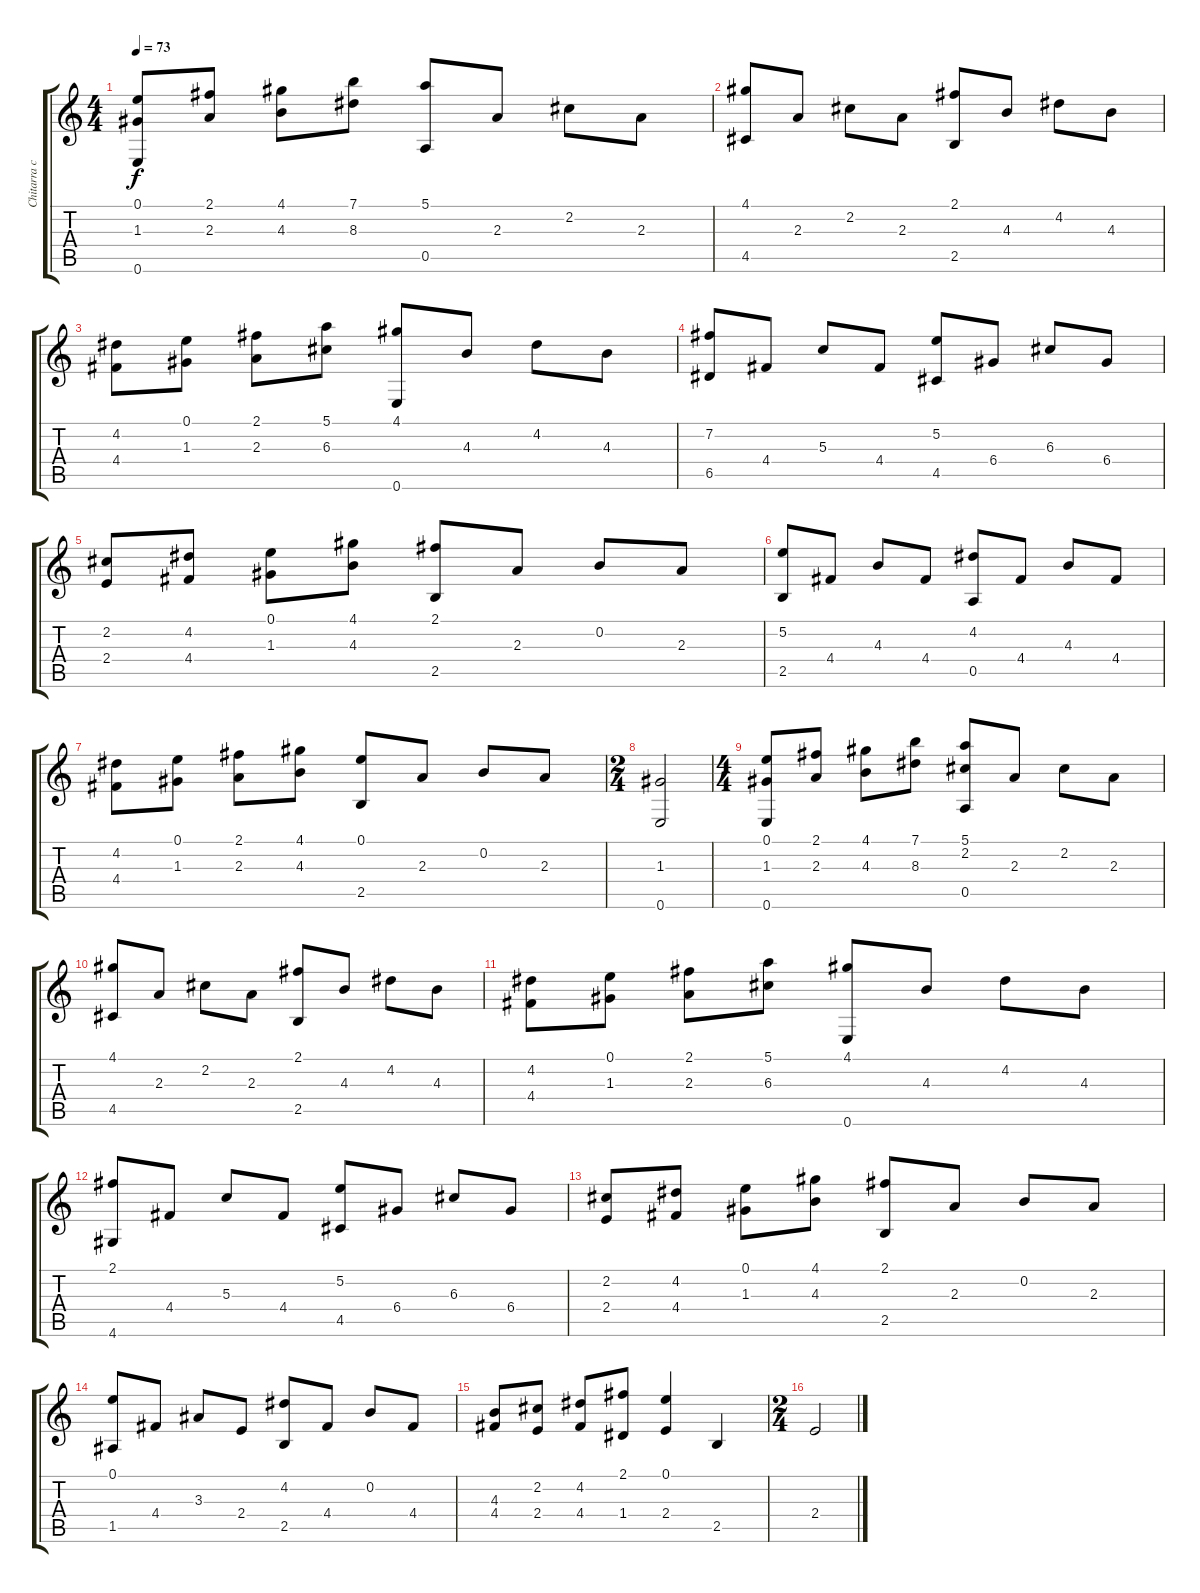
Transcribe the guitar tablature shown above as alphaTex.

\track ("Chitarra classica" "Chitarra c") {instrument acousticguitarnylon}
\staff {score tabs}
\tuning (E4 B3 G3 D3 A2 E2) {hide}
\ts (4 4)
\tempo 73
\clef g2
\ks c
(0.1 1.3 0.6).8{dy f} (2.1 2.3).8 (4.1 4.3).8 (7.1 8.3).8 (5.1 0.5).8 2.3.8 2.2.8 2.3.8 |
(4.1 4.5).8 2.3.8 2.2.8 2.3.8 (2.1 2.5).8 4.3.8 4.2.8 4.3.8 |
(4.2 4.4).8 (0.1 1.3).8 (2.1 2.3).8 (5.1 6.3).8 (4.1 0.6).8 4.3.8 4.2.8 4.3.8 |
(7.2 6.5).8 4.4.8 5.3.8 4.4.8 (5.2 4.5).8 6.4.8 6.3.8 6.4.8 |
(2.2 2.4).8 (4.2 4.4).8 (0.1 1.3).8 (4.1 4.3).8 (2.1 2.5).8 2.3.8 0.2.8 2.3.8 |
(5.2 2.5).8 4.4.8 4.3.8 4.4.8 (4.2 0.5).8 4.4.8 4.3.8 4.4.8 |
(4.2 4.4).8 (0.1 1.3).8 (2.1 2.3).8 (4.1 4.3).8 (0.1 2.5).8 2.3.8 0.2.8 2.3.8 |
\ts (2 4)
(1.3 0.6).2 |
\ts (4 4)
(0.1 1.3 0.6).8 (2.1 2.3).8 (4.1 4.3).8 (7.1 8.3).8 (5.1 2.2 0.5).8 2.3.8 2.2.8 2.3.8 |
(4.1 4.5).8 2.3.8 2.2.8 2.3.8 (2.1 2.5).8 4.3.8 4.2.8 4.3.8 |
(4.2 4.4).8 (0.1 1.3).8 (2.1 2.3).8 (5.1 6.3).8 (4.1 0.6).8 4.3.8 4.2.8 4.3.8 |
(2.1 4.6).8 4.4.8 5.3.8 4.4.8 (5.2 4.5).8 6.4.8 6.3.8 6.4.8 |
(2.2 2.4).8 (4.2 4.4).8 (0.1 1.3).8 (4.1 4.3).8 (2.1 2.5).8 2.3.8 0.2.8 2.3.8 |
(0.1 1.5).8 4.4.8 3.3.8 2.4.8 (4.2 2.5).8 4.4.8 0.2.8 4.4.8 |
(4.3 4.4).8 (2.2 2.4).8 (4.2 4.4).8 (2.1 1.4).8 (0.1 2.4).4 2.5.4 |
\ts (2 4)
2.4.2
